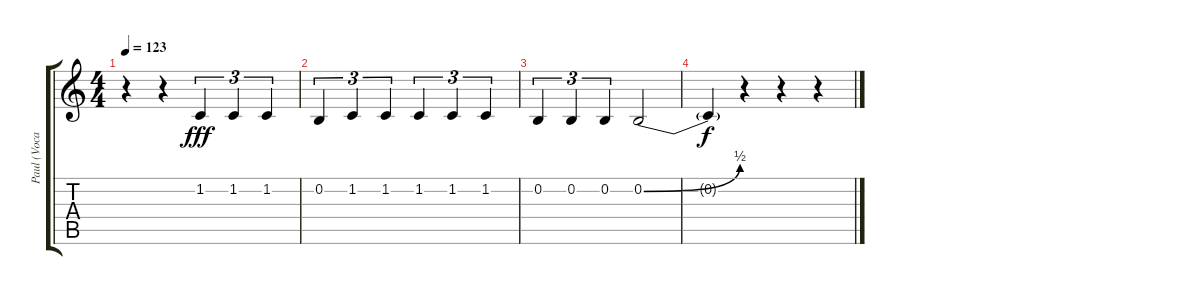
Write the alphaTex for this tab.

\track ("Paul (Vocals)" "Paul (Voca") {instrument honkytonkpiano}
\staff {score tabs}
\tuning (E4 B3 G3 D3 A2 E2) {hide}
\ts (4 4)
\tempo 123
\clef g2
\ks c
r.4{dy fff} r.4 1.2.4{tu (3 2)} 1.2.4{tu (3 2)} 1.2.4{tu (3 2)} |
0.2.4{tu (3 2)} 1.2.4{tu (3 2)} 1.2.4{tu (3 2)} 1.2.4{tu (3 2)} 1.2.4{tu (3 2)} 1.2.4{tu (3 2)} |
0.2.4{tu (3 2)} 0.2.4{tu (3 2)} 0.2.4{tu (3 2)} 0.2{be (bend 0 0 60 2)}.2 |
0.2{t}.4{dy f} r.4 r.4 r.4
